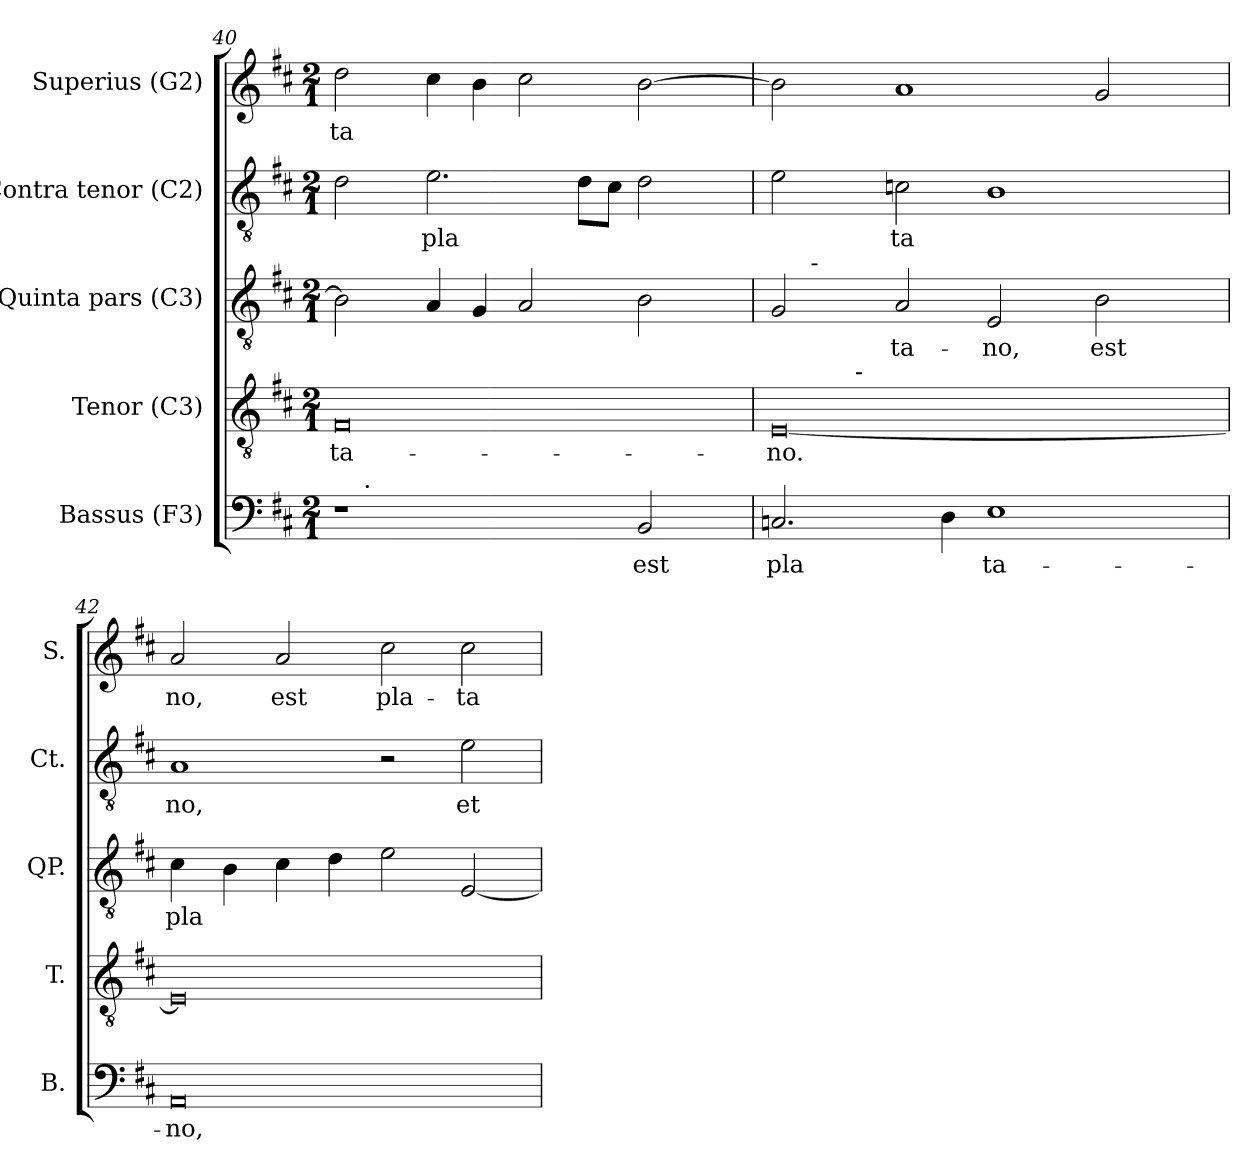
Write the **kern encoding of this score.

**kern	**text	**kern	**text	**kern	**text	**kern	**text	**kern	**text
*part5	*part5	*part4	*part4	*part3	*part3	*part2	*part2	*part1	*part1
*staff5	*staff5	*staff4	*staff4	*staff3	*staff3	*staff2	*staff2	*staff1	*staff1
*I"Bassus (F3)	*	*I"Tenor (C3)	*	*I"Quinta pars (C3)	*	*I"Contra tenor (C2)	*	*I"Superius (G2)	*
*I'B.	*	*I'T.	*	*I'QP.	*	*I'Ct.	*	*I'S.	*
*clefF4	*	*clefGv2	*	*clefGv2	*	*clefGv2	*	*clefG2	*
*k[f#c#]	*	*k[f#c#]	*	*k[f#c#]	*	*k[f#c#]	*	*k[f#c#]	*
*D:	*	*D:	*	*D:	*	*D:	*	*D:	*
*M2/1	*	*M2/1	*	*M2/1	*	*M2/1	*	*M2/1	*
=40	=40	=40	=40	=40	=40	=40	=40	=40	=40
!	!	!	!LO:LY:b	!	!LO:LY:b	!	!LO:LY:b:cj	!	!LO:LY:b:cj
*^	*	*	*	*	*	*	*	*	*
1r	16ryy	.	0F#	-ta-	2B\]	--	2d\	.	2dd\	-ta-
.	64ryy	.	.	.	.	.	.	.	.	.
!	!LO:TX:a:t=.	!	!	!	!	!	!	!	!	!
.	1ryy	.	.	.	.	.	.	.	.	.
!	!	!	!	!	!	!LO:LY:b	!	!LO:LY:b:cj	!	!LO:LY:b:cj
.	.	.	.	.	4A/	--	2.e\	pla-	4cc#\	--
!	!	!	!	!	!	!LO:LY:b	!	!	!	!LO:LY:b:cj
.	.	.	.	.	4G/	--	.	.	4b\	--
!	!	!	!	!	!	!LO:LY:b	!	!	!	!LO:LY:b:cj
2ryy	.	.	.	.	2A/	--	.	.	2cc#\	--
.	2ryy	.	.	.	.	.	.	.	.	.
!	!	!	!	!	!	!	!	!LO:LY:b:cj	!	!
.	.	.	.	.	.	.	8d\L	--	.	.
!	!	!	!	!	!	!	!	!LO:LY:b:cj	!	!
.	.	.	.	.	.	.	8c#\J	--	.	.
!	!	!LO:LY:b:rj	!	!	!	!LO:LY:b	!	!LO:LY:b:cj	!	!LO:LY:b:cj
2BB/	.	est	.	.	2B\	--	2d\	--	[<2b\	--
.	4ryy	.	.	.	.	.	.	.	.	.
.	8ryy	.	.	.	.	.	.	.	.	.
.	32.ryy	.	.	.	.	.	.	.	.	.
!!LO:LB:g=z
=41	=41	=41	=41	=41	=41	=41	=41	=41	=41	=41
!	!	!LO:LY:b:rj	!	!LO:LY:b	!	!LO:LY:b	!	!LO:LY:b:cj	!	!LO:LY:b:cj
*v	*v	*	*^	*	*^	*	*	*	*	*
2.Cn/	pla-	[<0E	4ryy	-no.	2G/	8ryy	--	2e\	--	2b\]	--
.	.	.	.	.	.	64ryy	.	.	.	.	.
!	!	!	!	!	!	!LO:TX:a:t=-	!	!	!	!	!
.	.	.	.	.	.	1ryy	.	.	.	.	.
.	.	.	32.ryy	.	.	.	.	.	.	.	.
!	!	!	!LO:TX:a:t=-	!	!	!	!	!	!	!	!
.	.	.	1ryy	.	.	.	.	.	.	.	.
!	!	!	!	!	!	!	!LO:LY:b	!	!LO:LY:b:cj	!	!LO:LY:b:cj
.	.	.	.	.	2A/	.	-ta-	2c\	-ta-	1a	--
!	!LO:LY:b:rj	!	!	!	!	!	!	!	!	!	!
4D\	--	.	.	.	.	.	.	.	.	.	.
!	!LO:LY:b:rj	!	!	!	!	!	!LO:LY:b	!	!LO:LY:b:cj	!	!
1E	-ta-	.	.	.	2E/	.	-no,	1B	--	.	.
.	.	.	.	.	.	2ryy	.	.	.	.	.
.	.	.	2ryy	.	.	.	.	.	.	.	.
!	!	!	!	!	!	!	!LO:LY:b	!	!	!	!LO:LY:b:cj
.	.	.	.	.	2B\	.	est	.	.	2g/	--
.	.	.	.	.	.	4ryy	.	.	.	.	.
.	.	.	8ryy	.	.	.	.	.	.	.	.
.	.	.	.	.	.	16..ryy	.	.	.	.	.
.	.	.	16ryy	.	.	.	.	.	.	.	.
.	.	.	64ryy	.	.	.	.	.	.	.	.
=42	=42	=42	=42	=42	=42	=42	=42	=42	=42	=42	=42
!	!LO:LY:b:rj	!	!	!LO:LY:b	!	!	!LO:LY:b	!	!LO:LY:b:cj	!	!LO:LY:b:cj
*	*	*v	*v	*	*	*	*	*	*	*	*
*	*	*	*	*v	*v	*	*	*	*	*
0AA	-no,	0E]	.	4c#\	pla-	1A	-no,	2a/	-no,
!	!	!	!	!	!LO:LY:b	!	!	!	!
.	.	.	.	4B\	--	.	.	.	.
!	!	!	!	!	!LO:LY:b	!	!	!	!LO:LY:b:cj
.	.	.	.	4c#\	--	.	.	2a/	est
!	!	!	!	!	!LO:LY:b	!	!	!	!
.	.	.	.	4d\	--	.	.	.	.
!	!	!	!	!	!LO:LY:b	!	!	!	!LO:LY:b:cj
.	.	.	.	2e\	--	2r	.	2cc#\	pla-
!	!	!	!	!	!LO:LY:b	!	!LO:LY:b:cj	!	!LO:LY:b:cj
.	.	.	.	[<2E/	--	2e\	et	2cc#\	-ta-
=	=	=	=	=	=	=	=	=	=
*-	*-	*-	*-	*-	*-	*-	*-	*-	*-
